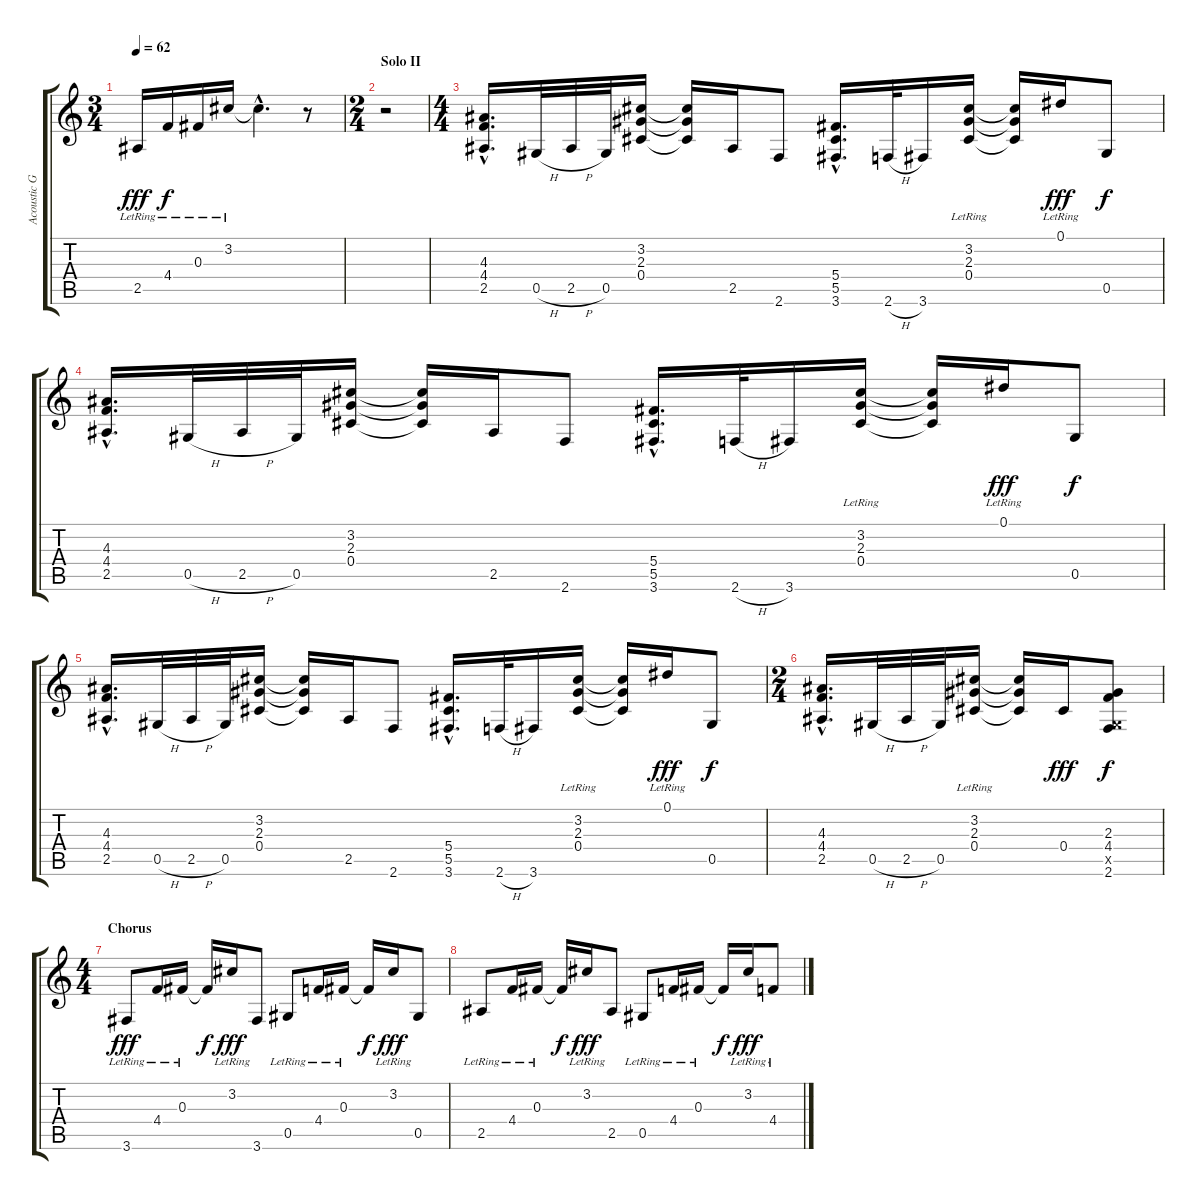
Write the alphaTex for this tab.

\track ("Acoustic Guitar" "Acoustic G") {instrument acousticguitarsteel}
\staff {score tabs}
\tuning (Eb4 Bb3 Gb3 Db3 Ab2 Eb2) {hide}
\ts (3 4)
\tempo 62
\clef g2
\ks c
2.5{lr}.16{dy fff} 4.4{lr}.16{dy f} 0.3{lr}.16 3.2{lr}.16 3.2{hac t}.4{d} r.8 |
\ts (2 4)
\section ("" "Solo II")
r.2 |
\ts (4 4)
(4.3{hac} 4.4{hac} 2.5{hac}).16{d} 0.5{h}.32 2.5{h}.32 0.5.32 (3.2 2.3 0.4).16 (3.2{t} 2.3{t} 0.4{t}).16 2.5.16 2.6.8 (5.4{hac} 5.5{hac} 3.6{hac}).16{d} 2.6{h}.32 3.6.16 (3.2{lr} 2.3{lr} 0.4{lr}).16 (3.2{t} 2.3{t} 0.4{t}).16 0.1{lr}.16{dy fff} 0.5.8{dy f} |
(4.3{hac} 4.4{hac} 2.5{hac}).16{d} 0.5{h}.32 2.5{h}.32 0.5.32 (3.2 2.3 0.4).16 (3.2{t} 2.3{t} 0.4{t}).16 2.5.16 2.6.8 (5.4{hac} 5.5{hac} 3.6{hac}).16{d} 2.6{h}.32 3.6.16 (3.2{lr} 2.3{lr} 0.4{lr}).16 (3.2{t} 2.3{t} 0.4{t}).16 0.1{lr}.16{dy fff} 0.5.8{dy f} |
(4.3{hac} 4.4{hac} 2.5{hac}).16{d} 0.5{h}.32 2.5{h}.32 0.5.32 (3.2 2.3 0.4).16 (3.2{t} 2.3{t} 0.4{t}).16 2.5.16 2.6.8 (5.4{hac} 5.5{hac} 3.6{hac}).16{d} 2.6{h}.32 3.6.16 (3.2{lr} 2.3{lr} 0.4{lr}).16 (3.2{t} 2.3{t} 0.4{t}).16 0.1{lr}.16{dy fff} 0.5.8{dy f} |
\ts (2 4)
(4.3{hac} 4.4{hac} 2.5{hac}).16{d} 0.5{h}.32 2.5{h}.32 0.5.32 (3.2{lr} 2.3{lr} 0.4{lr}).16 (3.2{t} 2.3{t} 0.4{t}).16 0.4.16{dy fff} (2.3 4.4 0.5{x} 2.6).8{dy f} |
\ts (4 4)
\section ("" "Chorus")
3.6{lr}.8{dy fff} 4.4{lr}.16 0.3{lr}.16 0.3{t}.16{dy f} 3.2{lr}.16{dy fff} 3.6.8 0.5{lr}.8 4.4{lr}.16 0.3{lr}.16 0.3{t}.16{dy f} 3.2{lr}.16{dy fff} 0.5.8 |
2.5{lr}.8 4.4{lr}.16 0.3{lr}.16 0.3{t}.16{dy f} 3.2{lr}.16{dy fff} 2.5.8 0.5{lr}.8 4.4{lr}.16 0.3{lr}.16 0.3{t}.16{dy f} 3.2{lr}.16{dy fff} 4.4{lr}.8
